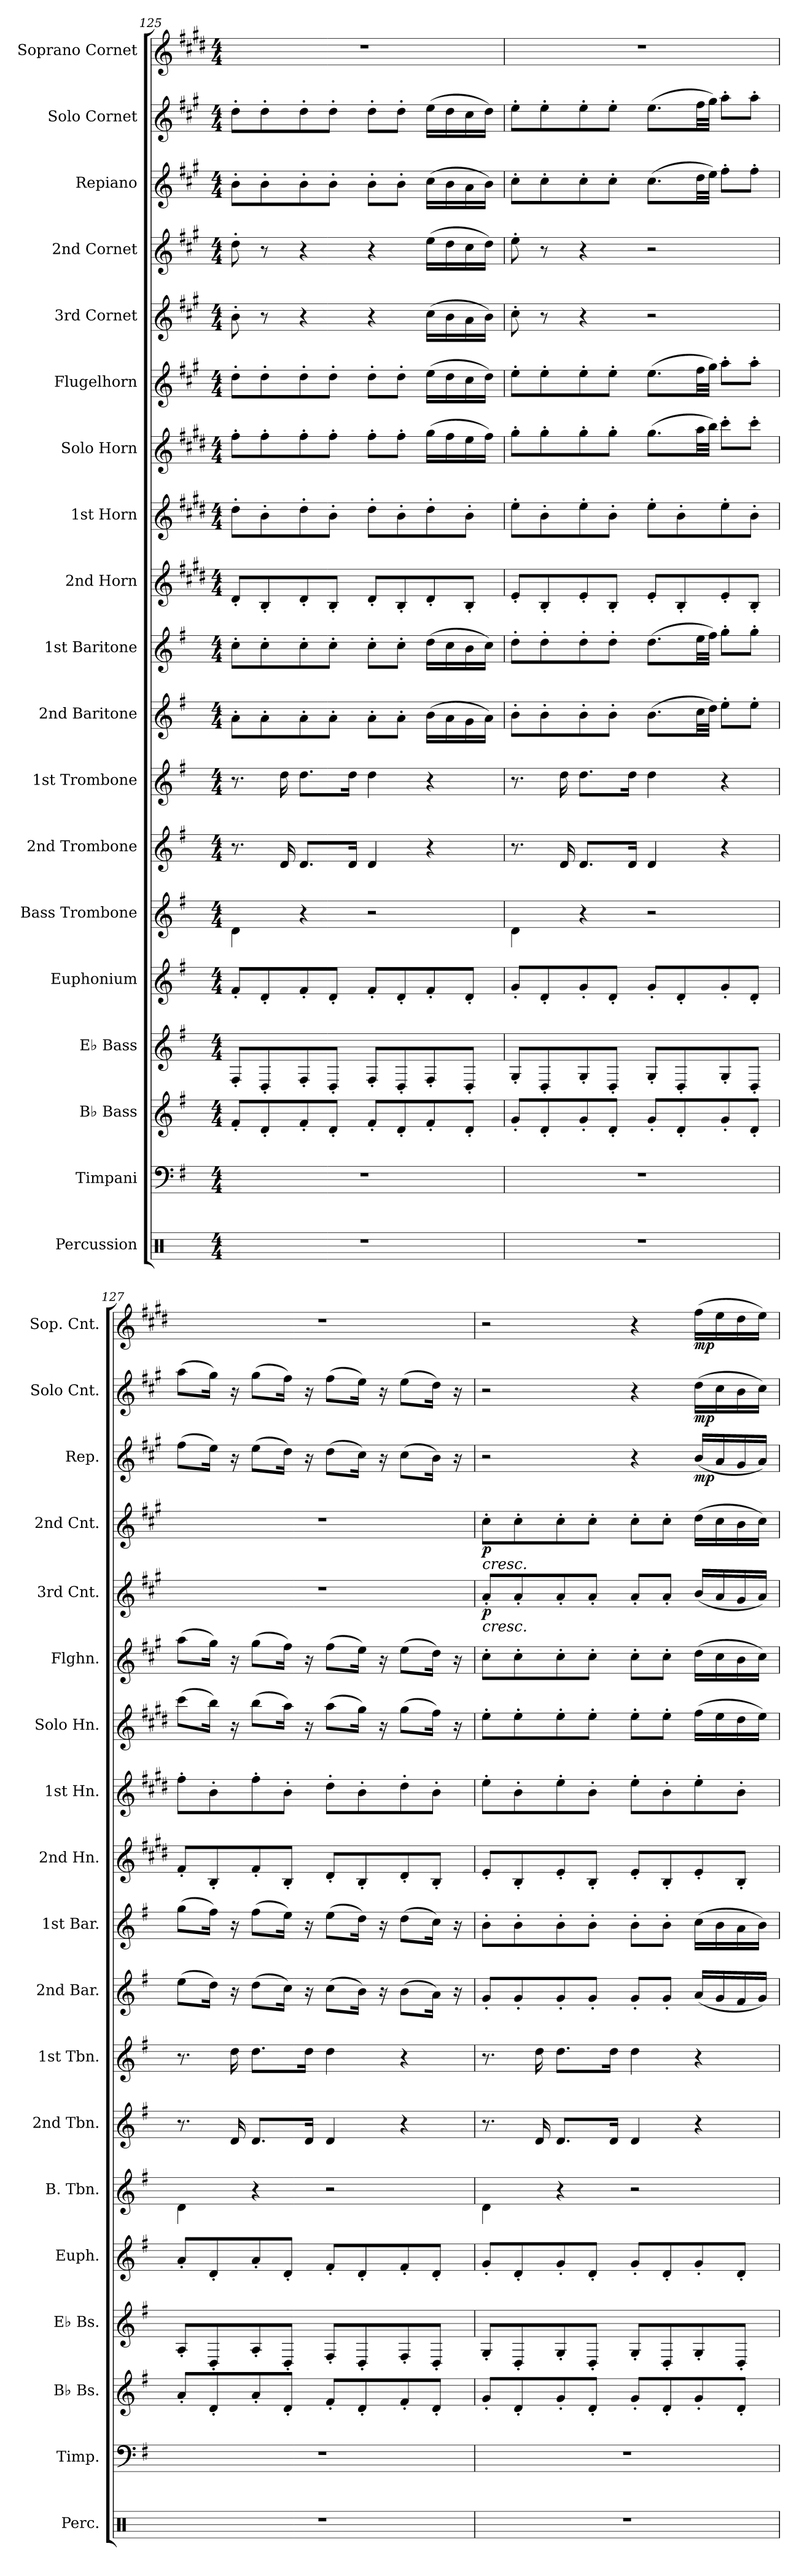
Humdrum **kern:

**kern	**kern	**kern	**kern	**kern	**kern	**kern	**kern	**kern	**kern	**kern	**kern	**kern	**kern	**kern	**dynam	**kern	**dynam	**kern	**dynam	**kern	**dynam	**kern	**dynam
*part19	*part18	*part17	*part16	*part15	*part14	*part13	*part12	*part11	*part10	*part9	*part8	*part7	*part6	*part5	*part5	*part4	*part4	*part3	*part3	*part2	*part2	*part1	*part1
*staff19	*staff18	*staff17	*staff16	*staff15	*staff14	*staff13	*staff12	*staff11	*staff10	*staff9	*staff8	*staff7	*staff6	*staff5	*staff5	*staff4	*staff4	*staff3	*staff3	*staff2	*staff2	*staff1	*staff1
*I"Percussion	*I"Timpani	*I"B♭ Bass	*I"E♭ Bass	*I"Euphonium	*I"Bass Trombone	*I"2nd Trombone	*I"1st Trombone	*I"2nd Baritone	*I"1st Baritone	*I"2nd Horn	*I"1st Horn	*I"Solo Horn	*I"Flugelhorn	*I"3rd Cornet	*	*I"2nd Cornet	*	*I"Repiano	*	*I"Solo Cornet	*	*I"Soprano Cornet	*
*I'Perc.	*I'Timp.	*I'B♭ Bs.	*I'E♭ Bs.	*I'Euph.	*I'B. Tbn.	*I'2nd Tbn.	*I'1st Tbn.	*I'2nd Bar.	*I'1st Bar.	*I'2nd Hn.	*I'1st Hn.	*I'Solo Hn.	*I'Flghn.	*I'3rd Cnt.	*	*I'2nd Cnt.	*	*I'Rep.	*	*I'Solo Cnt.	*	*I'Sop. Cnt.	*
*clefX	*clefF4	*clefG2	*clefG2	*clefG2	*clefG2	*clefG2	*clefG2	*clefG2	*clefG2	*clefG2	*clefG2	*clefG2	*clefG2	*clefG2	*	*clefG2	*	*clefG2	*	*clefG2	*	*clefG2	*
*	*	*ITrd15c26	*ITrd12c21	*ITrd8c14	*ITrd12c21	*ITrd8c14	*ITrd8c14	*ITrd8c14	*ITrd8c14	*ITrd5c9	*ITrd5c9	*ITrd5c9	*ITrd1c2	*ITrd1c2	*	*ITrd1c2	*	*ITrd1c2	*	*ITrd1c2	*	*ITrd-2c-3	*
*k[]	*k[f#]	*k[f#]	*k[f#]	*k[f#]	*k[f#]	*k[f#]	*k[f#]	*k[f#]	*k[f#]	*k[f#]	*k[f#]	*k[f#]	*k[f#]	*k[f#]	*	*k[f#]	*	*k[f#]	*	*k[f#]	*	*k[f#]	*
*M4/4	*M4/4	*M4/4	*M4/4	*M4/4	*M4/4	*M4/4	*M4/4	*M4/4	*M4/4	*M4/4	*M4/4	*M4/4	*M4/4	*M4/4	*	*M4/4	*	*M4/4	*	*M4/4	*	*M4/4	*
=125	=125	=125	=125	=125	=125	=125	=125	=125	=125	=125	=125	=125	=125	=125	=125	=125	=125	=125	=125	=125	=125	=125	=125
1r	1r	8FF#'/L	8FF#'/L	8F#'/L	4D\	8.r	8.r	8A'\L	8c'\L	8F#'/L	8f#'\L	8a'\L	8cc'\L	8a'\	.	8cc'\	.	8a'\L	.	8cc'\L	.	1r	.
.	.	8DD'/	8DD'/	8D'/	.	.	.	8A'\	8c'\	8D'/	8d'\	8a'\	8cc'\	8r	.	8r	.	8a'\	.	8cc'\	.	.	.
.	.	.	.	.	.	16D/	16d\	.	.	.	.	.	.	.	.	.	.	.	.	.	.	.	.
.	.	8FF#'/	8FF#'/	8F#'/	4r	8.D/L	8.d\L	8A'\	8c'\	8F#'/	8f#'\	8a'\	8cc'\	4r	.	4r	.	8a'\	.	8cc'\	.	.	.
.	.	8DD'/J	8DD'/J	8D'/J	.	.	.	8A'\J	8c'\J	8D'/J	8d'\J	8a'\J	8cc'\J	.	.	.	.	8a'\J	.	8cc'\J	.	.	.
.	.	.	.	.	.	16D/Jk	16d\Jk	.	.	.	.	.	.	.	.	.	.	.	.	.	.	.	.
.	.	8FF#'/L	8FF#'/L	8F#'/L	2r	4D/	4d\	8A'\L	8c'\L	8F#'/L	8f#'\L	8a'\L	8cc'\L	4r	.	4r	.	8a'\L	.	8cc'\L	.	.	.
.	.	8DD'/	8DD'/	8D'/	.	.	.	8A'\J	8c'\J	8D'/	8d'\	8a'\J	8cc'\J	.	.	.	.	8a'\J	.	8cc'\J	.	.	.
.	.	8FF#'/	8FF#'/	8F#'/	.	4r	4r	(>16B\LL	(>16d\LL	8F#'/	8f#'\	(>16b\LL	(>16dd\LL	(>16b\LL	.	(>16dd\LL	.	(>16b\LL	.	(>16dd\LL	.	.	.
.	.	.	.	.	.	.	.	16A\	16c\	.	.	16a\	16cc\	16a\	.	16cc\	.	16a\	.	16cc\	.	.	.
.	.	8DD'/J	8DD'/J	8D'/J	.	.	.	16G\	16B\	8D'/J	8d'\J	16g\	16b\	16g\	.	16b\	.	16g\	.	16b\	.	.	.
.	.	.	.	.	.	.	.	16A\JJ)	16c\JJ)	.	.	16a\JJ)	16cc\JJ)	16a\JJ)	.	16cc\JJ)	.	16a\JJ)	.	16cc\JJ)	.	.	.
=126	=126	=126	=126	=126	=126	=126	=126	=126	=126	=126	=126	=126	=126	=126	=126	=126	=126	=126	=126	=126	=126	=126	=126
1r	1r	8GG'/L	8GG'/L	8G'/L	4D\	8.r	8.r	8B'\L	8d'\L	8G'/L	8g'\L	8b'\L	8dd'\L	8b'\	.	8dd'\	.	8b'\L	.	8dd'\L	.	1r	.
.	.	8DD'/	8DD'/	8D'/	.	.	.	8B'\	8d'\	8D'/	8d'\	8b'\	8dd'\	8r	.	8r	.	8b'\	.	8dd'\	.	.	.
.	.	.	.	.	.	16D/	16d\	.	.	.	.	.	.	.	.	.	.	.	.	.	.	.	.
.	.	8GG'/	8GG'/	8G'/	4r	8.D/L	8.d\L	8B'\	8d'\	8G'/	8g'\	8b'\	8dd'\	4r	.	4r	.	8b'\	.	8dd'\	.	.	.
.	.	8DD'/J	8DD'/J	8D'/J	.	.	.	8B'\J	8d'\J	8D'/J	8d'\J	8b'\J	8dd'\J	.	.	.	.	8b'\J	.	8dd'\J	.	.	.
.	.	.	.	.	.	16D/Jk	16d\Jk	.	.	.	.	.	.	.	.	.	.	.	.	.	.	.	.
.	.	8GG'/L	8GG'/L	8G'/L	2r	4D/	4d\	(>8.B\L	(>8.d\L	8G'/L	8g'\L	(>8.b\L	(>8.dd\L	2r	.	2r	.	(>8.b\L	.	(>8.dd\L	.	.	.
.	.	8DD'/	8DD'/	8D'/	.	.	.	.	.	8D'/	8d'\	.	.	.	.	.	.	.	.	.	.	.	.
.	.	.	.	.	.	.	.	32c\LL	32e\LL	.	.	32cc\LL	32ee\LL	.	.	.	.	32cc\LL	.	32ee\LL	.	.	.
.	.	.	.	.	.	.	.	32d\JJJ)	32f#\JJJ)	.	.	32dd\JJJ)	32ff#\JJJ)	.	.	.	.	32dd\JJJ)	.	32ff#\JJJ)	.	.	.
.	.	8GG'/	8GG'/	8G'/	.	4r	4r	8e'\L	8g'\L	8G'/	8g'\	8ee'\L	8gg'\L	.	.	.	.	8ee'\L	.	8gg'\L	.	.	.
.	.	8DD'/J	8DD'/J	8D'/J	.	.	.	8e'\J	8g'\J	8D'/J	8d'\J	8ee'\J	8gg'\J	.	.	.	.	8ee'\J	.	8gg'\J	.	.	.
=127	=127	=127	=127	=127	=127	=127	=127	=127	=127	=127	=127	=127	=127	=127	=127	=127	=127	=127	=127	=127	=127	=127	=127
1r	1r	8AA'/L	8AA'/L	8A'/L	4D\	8.r	8.r	(>8e\L	(>8g\L	8A'/L	8a'\L	(>8ee\L	(>8gg\L	1r	.	1r	.	(>8ee\L	.	(>8gg\L	.	1r	.
.	.	8DD'/	8DD'/	8D'/	.	.	.	16d\Jk)	16f#\Jk)	8D'/	8d'\	16dd\Jk)	16ff#\Jk)	.	.	.	.	16dd\Jk)	.	16ff#\Jk)	.	.	.
.	.	.	.	.	.	16D/	16d\	16r	16r	.	.	16r	16r	.	.	.	.	16r	.	16r	.	.	.
.	.	8AA'/	8AA'/	8A'/	4r	8.D/L	8.d\L	(>8d\L	(>8f#\L	8A'/	8a'\	(>8dd\L	(>8ff#\L	.	.	.	.	(>8dd\L	.	(>8ff#\L	.	.	.
.	.	8DD'/J	8DD'/J	8D'/J	.	.	.	16c\Jk)	16e\Jk)	8D'/J	8d'\J	16cc\Jk)	16ee\Jk)	.	.	.	.	16cc\Jk)	.	16ee\Jk)	.	.	.
.	.	.	.	.	.	16D/Jk	16d\Jk	16r	16r	.	.	16r	16r	.	.	.	.	16r	.	16r	.	.	.
.	.	8FF#'/L	8FF#'/L	8F#'/L	2r	4D/	4d\	(>8c\L	(>8e\L	8F#'/L	8f#'\L	(>8cc\L	(>8ee\L	.	.	.	.	(>8cc\L	.	(>8ee\L	.	.	.
.	.	8DD'/	8DD'/	8D'/	.	.	.	16B\Jk)	16d\Jk)	8D'/	8d'\	16b\Jk)	16dd\Jk)	.	.	.	.	16b\Jk)	.	16dd\Jk)	.	.	.
.	.	.	.	.	.	.	.	16r	16r	.	.	16r	16r	.	.	.	.	16r	.	16r	.	.	.
.	.	8FF#'/	8FF#'/	8F#'/	.	4r	4r	(>8B\L	(>8d\L	8F#'/	8f#'\	(>8b\L	(>8dd\L	.	.	.	.	(>8b\L	.	(>8dd\L	.	.	.
.	.	8DD'/J	8DD'/J	8D'/J	.	.	.	16A\Jk)	16c\Jk)	8D'/J	8d'\J	16a\Jk)	16cc\Jk)	.	.	.	.	16a\Jk)	.	16cc\Jk)	.	.	.
.	.	.	.	.	.	.	.	16r	16r	.	.	16r	16r	.	.	.	.	16r	.	16r	.	.	.
!!LO:PB:g=z
=128	=128	=128	=128	=128	=128	=128	=128	=128	=128	=128	=128	=128	=128	=128	=128	=128	=128	=128	=128	=128	=128	=128	=128
!	!	!	!	!	!	!	!	!	!	!	!	!	!	!	!	!LO:TX:b:i:t=cresc.	!	!	!	!	!	!	!
!	!	!	!	!	!	!	!	!	!	!	!	!	!	!LO:TX:b:i:t=cresc.	!	!	!	!	!	!	!	!	!
!	!	!	!	!	!	!	!	!	!	!	!	!	!	!	!LO:DY:b	!	!LO:DY:b	!	!	!	!	!	!
1r	1r	8GG'/L	8GG'/L	8G'/L	4D\	8.r	8.r	8G'/L	8B'\L	8G'/L	8g'\L	8g'\L	8b'\L	8g'/L	p	8b'\L	p	2r	.	2r	.	2r	.
.	.	8DD'/	8DD'/	8D'/	.	.	.	8G'/	8B'\	8D'/	8d'\	8g'\	8b'\	8g'/	.	8b'\	.	.	.	.	.	.	.
.	.	.	.	.	.	16D/	16d\	.	.	.	.	.	.	.	.	.	.	.	.	.	.	.	.
.	.	8GG'/	8GG'/	8G'/	4r	8.D/L	8.d\L	8G'/	8B'\	8G'/	8g'\	8g'\	8b'\	8g'/	.	8b'\	.	.	.	.	.	.	.
.	.	8DD'/J	8DD'/J	8D'/J	.	.	.	8G'/J	8B'\J	8D'/J	8d'\J	8g'\J	8b'\J	8g'/J	.	8b'\J	.	.	.	.	.	.	.
.	.	.	.	.	.	16D/Jk	16d\Jk	.	.	.	.	.	.	.	.	.	.	.	.	.	.	.	.
.	.	8GG'/L	8GG'/L	8G'/L	2r	4D/	4d\	8G'/L	8B'\L	8G'/L	8g'\L	8g'\L	8b'\L	8g'/L	.	8b'\L	.	4r	.	4r	.	4r	.
.	.	8DD'/	8DD'/	8D'/	.	.	.	8G'/J	8B'\J	8D'/	8d'\	8g'\J	8b'\J	8g'/J	.	8b'\J	.	.	.	.	.	.	.
!	!	!	!	!	!	!	!	!	!	!	!	!	!	!	!	!	!	!	!LO:DY:b	!	!LO:DY:b	!	!LO:DY:b
.	.	8GG'/	8GG'/	8G'/	.	4r	4r	(<16A/LL	(>16c\LL	8G'/	8g'\	(>16a\LL	(>16cc\LL	(<16a/LL	.	(>16cc\LL	.	(<16a/LL	mp	(>16cc\LL	mp	(>16aa\LL	mp
.	.	.	.	.	.	.	.	16G/	16B\	.	.	16g\	16b\	16g/	.	16b\	.	16g/	.	16b\	.	16gg\	.
.	.	8DD'/J	8DD'/J	8D'/J	.	.	.	16F#/	16A\	8D'/J	8d'\J	16f#\	16a\	16f#/	.	16a\	.	16f#/	.	16a\	.	16ff#\	.
.	.	.	.	.	.	.	.	16G/JJ)	16B\JJ)	.	.	16g\JJ)	16b\JJ)	16g/JJ)	.	16b\JJ)	.	16g/JJ)	.	16b\JJ)	.	16gg\JJ)	.
=	=	=	=	=	=	=	=	=	=	=	=	=	=	=	=	=	=	=	=	=	=	=	=
*-	*-	*-	*-	*-	*-	*-	*-	*-	*-	*-	*-	*-	*-	*-	*-	*-	*-	*-	*-	*-	*-	*-	*-
